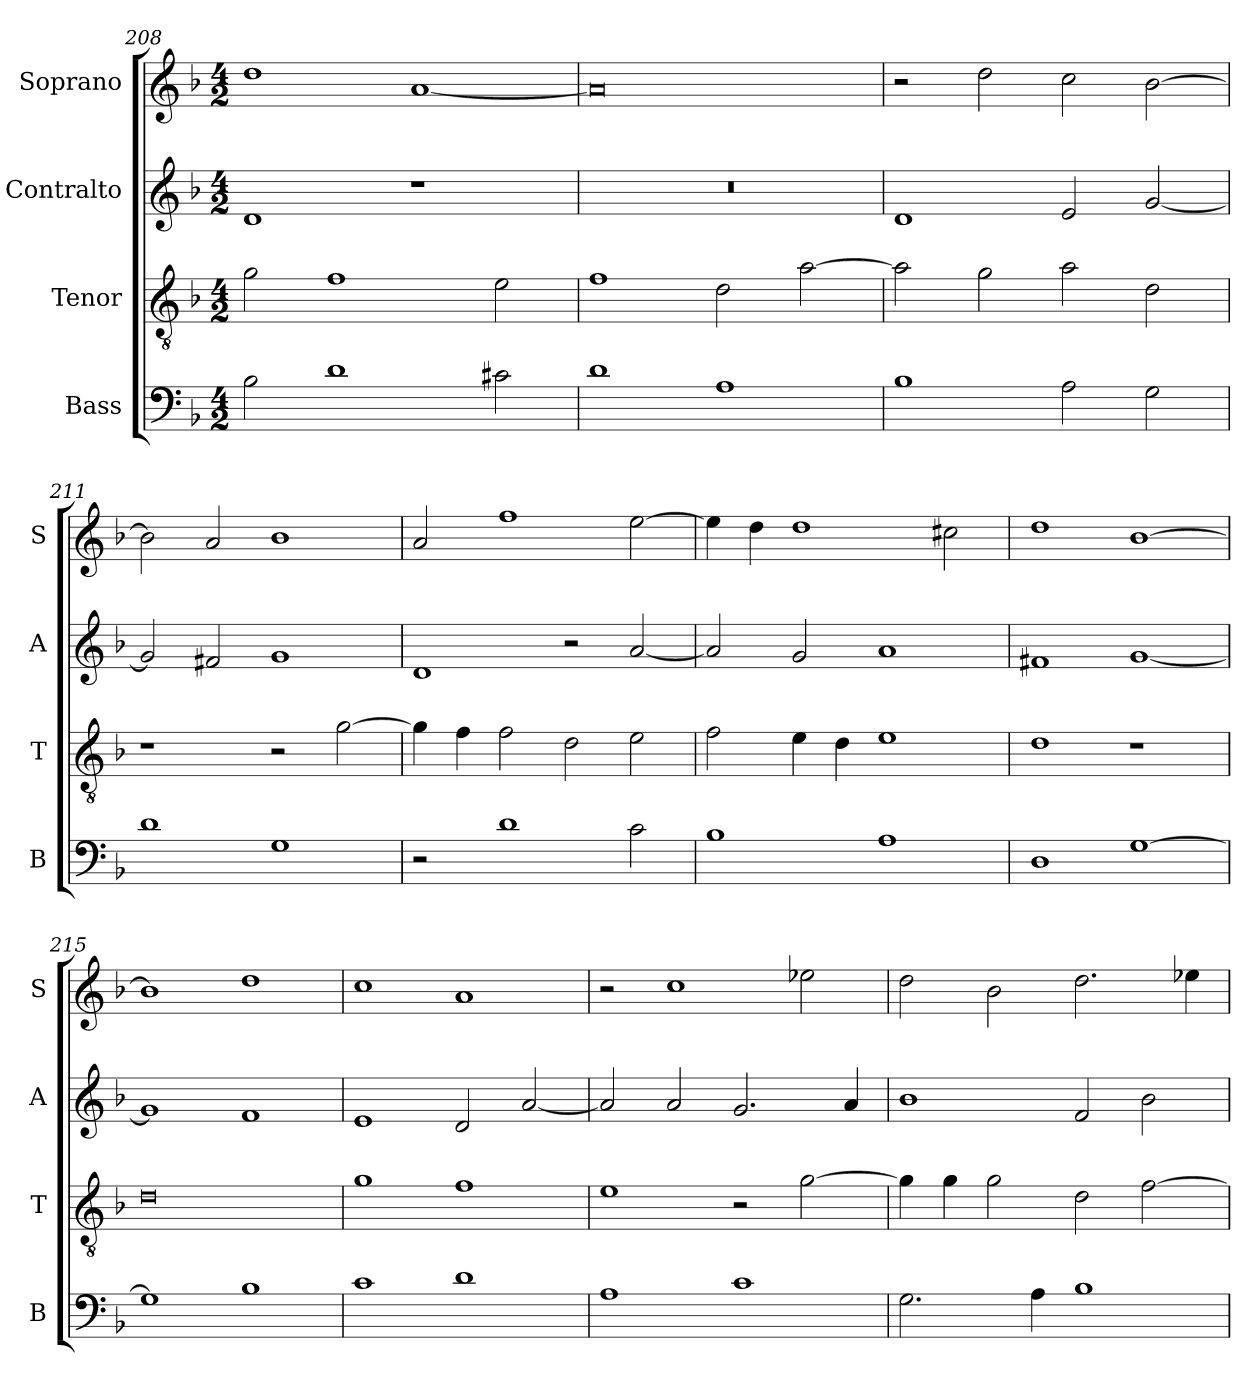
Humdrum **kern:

**kern	**kern	**kern	**kern
*part4	*part3	*part2	*part1
*staff4	*staff3	*staff2	*staff1
*I"Bass	*I"Tenor	*I"Contralto	*I"Soprano
*I'B	*I'T	*I'A	*I'S
*clefF4	*clefGv2	*clefG2	*clefG2
*k[b-]	*k[b-]	*k[b-]	*k[b-]
*G:dor	*G:dor	*G:dor	*G:dor
*M4/2	*M4/2	*M4/2	*M4/2
=208	=208	=208	=208
2B-	2g	1d	1dd
1d	1f	.	.
.	.	1r	[1a
2c#X	2e	.	.
=209	=209	=209	=209
1d	1f	0r	0a]
1A	2d	.	.
.	[2a	.	.
=210	=210	=210	=210
1B-	2a]	1d	2r
.	2g	.	2dd
2A	2a	2e	2cc
2G	2d	[2g	[2b-
=211	=211	=211	=211
1d	1r	2g]	2b-]
.	.	2f#X	2a
1G	2r	1g	1b-
.	[2g	.	.
=212	=212	=212	=212
2r	4g]	1d	2a
.	4f	.	.
1d	2f	.	1ff
.	2d	2r	.
2c	2e	[2a	[2ee
=213	=213	=213	=213
1B-	2f	2a]	4ee]
.	.	.	4dd
.	4e	2g	1dd
.	4d	.	.
1A	1e	1a	.
.	.	.	2cc#X
=214	=214	=214	=214
1D	1d	1f#X	1dd
[1G	1r	[1g	[1b-
=215	=215	=215	=215
1G]	0d	1g]	1b-]
1B-	.	1f	1dd
=216	=216	=216	=216
1c	1g	1e	1cc
1d	1f	2d	1a
.	.	[2a	.
=217	=217	=217	=217
1A	1e	2a]	2r
.	.	2a	1cc
1c	2r	2.g	.
.	[2g	.	2ee-X
.	.	4a	.
=218	=218	=218	=218
2.G	4g]	1b-	2dd
.	4g	.	.
.	2g	.	2b-
4A	.	.	.
1B-	2d	2f	2.dd
.	[2f	2b-	.
.	.	.	4ee-X
=	=	=	=
*-	*-	*-	*-
